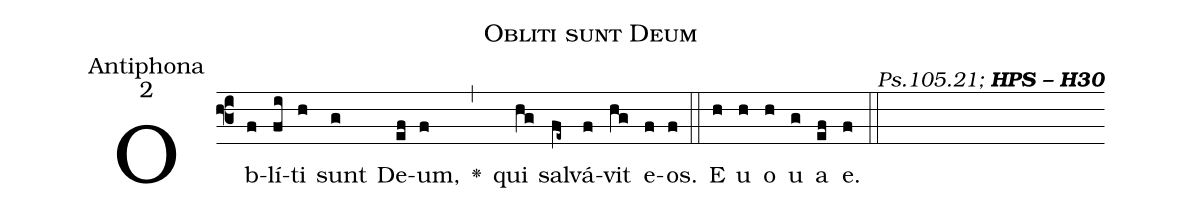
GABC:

name:Obliti sunt Deum;
office-part:Antiphona;
mode:2;
commentary:{\itshape\mdseries Ps.105.21;\/} {\bfseries HPS -- H30};
%%
(f3)Ob(f)lí(fi)ti(h) sunt(g) De(ef)um,(f) <v>\greheightstar</v>(,) qui(hg) sal(fe~)vá(f)vit(hg) e(f)os.(f) (::) E(h) u(h) o(h) u(g) a(ef) e.(f) (::)
